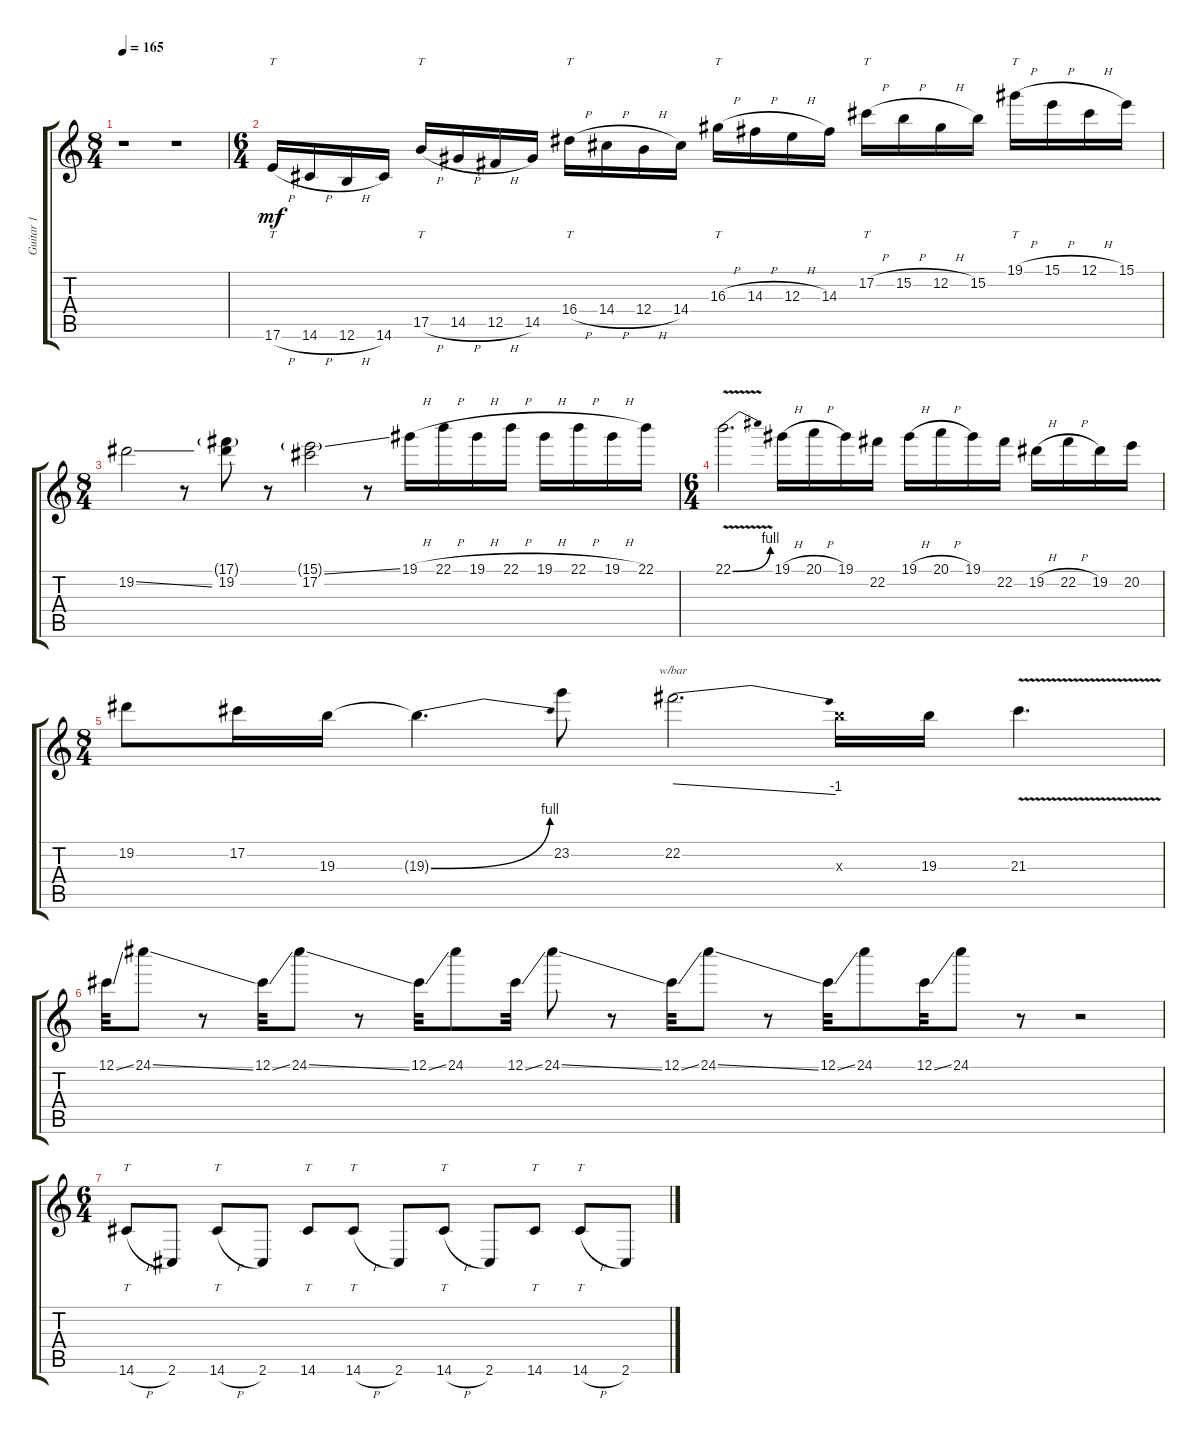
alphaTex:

\track ("Guitar 1" "Guitar 1") {instrument distortionguitar}
\staff {score tabs}
\tuning (Db4 Ab3 E3 B2 Gb2 B1) {hide}
\ts (8 4)
\tempo 165
\clef g2
\ks c
r.1{dy mf} r.1 |
\ts (6 4)
17.6{h}.16{tt} 14.6{h}.16 12.6{h}.16 14.6.16 17.5{h}.16{tt} 14.5{h}.16 12.5{h}.16 14.5.16 16.4{h}.16{tt} 14.4{h}.16 12.4{h}.16 14.4.16 16.3{h}.16{tt} 14.3{h}.16 12.3{h}.16 14.3.16 17.2{h}.16{tt} 15.2{h}.16 12.2{h}.16 15.2.16 19.1{h}.16{tt} 15.1{h}.16 12.1{h}.16 15.1.16 |
\ts (8 4)
19.2{ss}.2 r.8 (17.1{g} 19.2).8 r.8 (15.1{ss g} 17.2).2 r.8 19.1{h}.16 22.1{h}.16 19.1{h}.16 22.1{h}.16 19.1{h}.16 22.1{h}.16 19.1{h}.16 22.1.16 |
\ts (6 4)
22.1{be (bend 0 0 60 4) v}.2{d} 19.1{h}.16 20.1{h}.16 19.1.16 22.2.16 19.1{h}.16 20.1{h}.16 19.1.16 22.2.16 19.2{h}.16 22.2{h}.16 19.2.16 20.2.16 |
\ts (8 4)
19.2.8 17.2.16 19.3.16 19.3{be (bend 0 0 60 4) t}.4{d} 23.2.8 22.2.2{d tbe (dive default 0 0 60 -4)} 19.3{x}.16 19.3.16 21.3{v}.4{d} |
12.1{ss}.32 24.1{ss}.8 r.8 12.1{ss}.32 24.1{ss}.8 r.8 12.1{ss}.32 24.1.8 12.1{ss}.32 24.1{ss}.8 r.8 12.1{ss}.32 24.1{ss}.8 r.8 12.1{ss}.32 24.1.8 12.1{ss}.32 24.1.8 r.8 r.2 |
\ts (6 4)
14.6{h}.8{tt} 2.6.8 14.6{h}.8{tt} 2.6.8 14.6.8{tt} 14.6{h}.8{tt} 2.6.8 14.6{h}.8{tt} 2.6.8 14.6.8{tt} 14.6{h}.8{tt} 2.6.8
